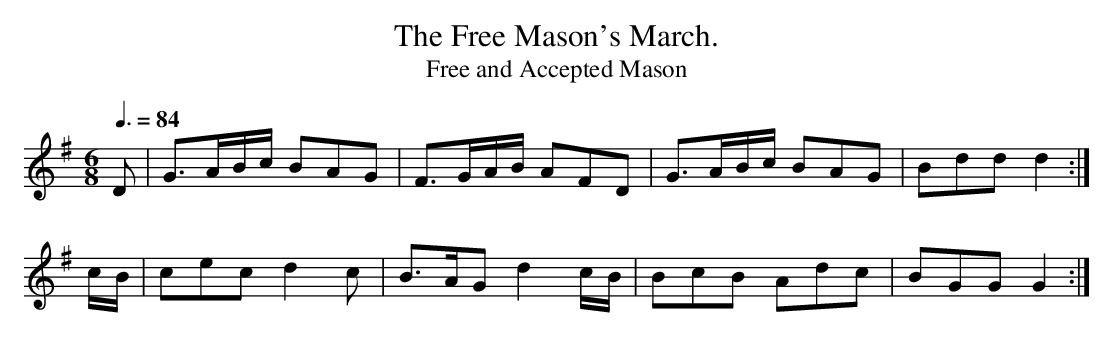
X:1
T:The Free Mason's March.
T:Free and Accepted Mason
M:6/8
L:1/8
Q:3/8=84
K:G
D | G>AB/c/ BAG | F>GA/B/ AFD | G>AB/c/ BAG | Bdd d2 :|
c/B/ | cec d2c | B>AG d2c/B/ | BcB Adc | BGG G2 :|
